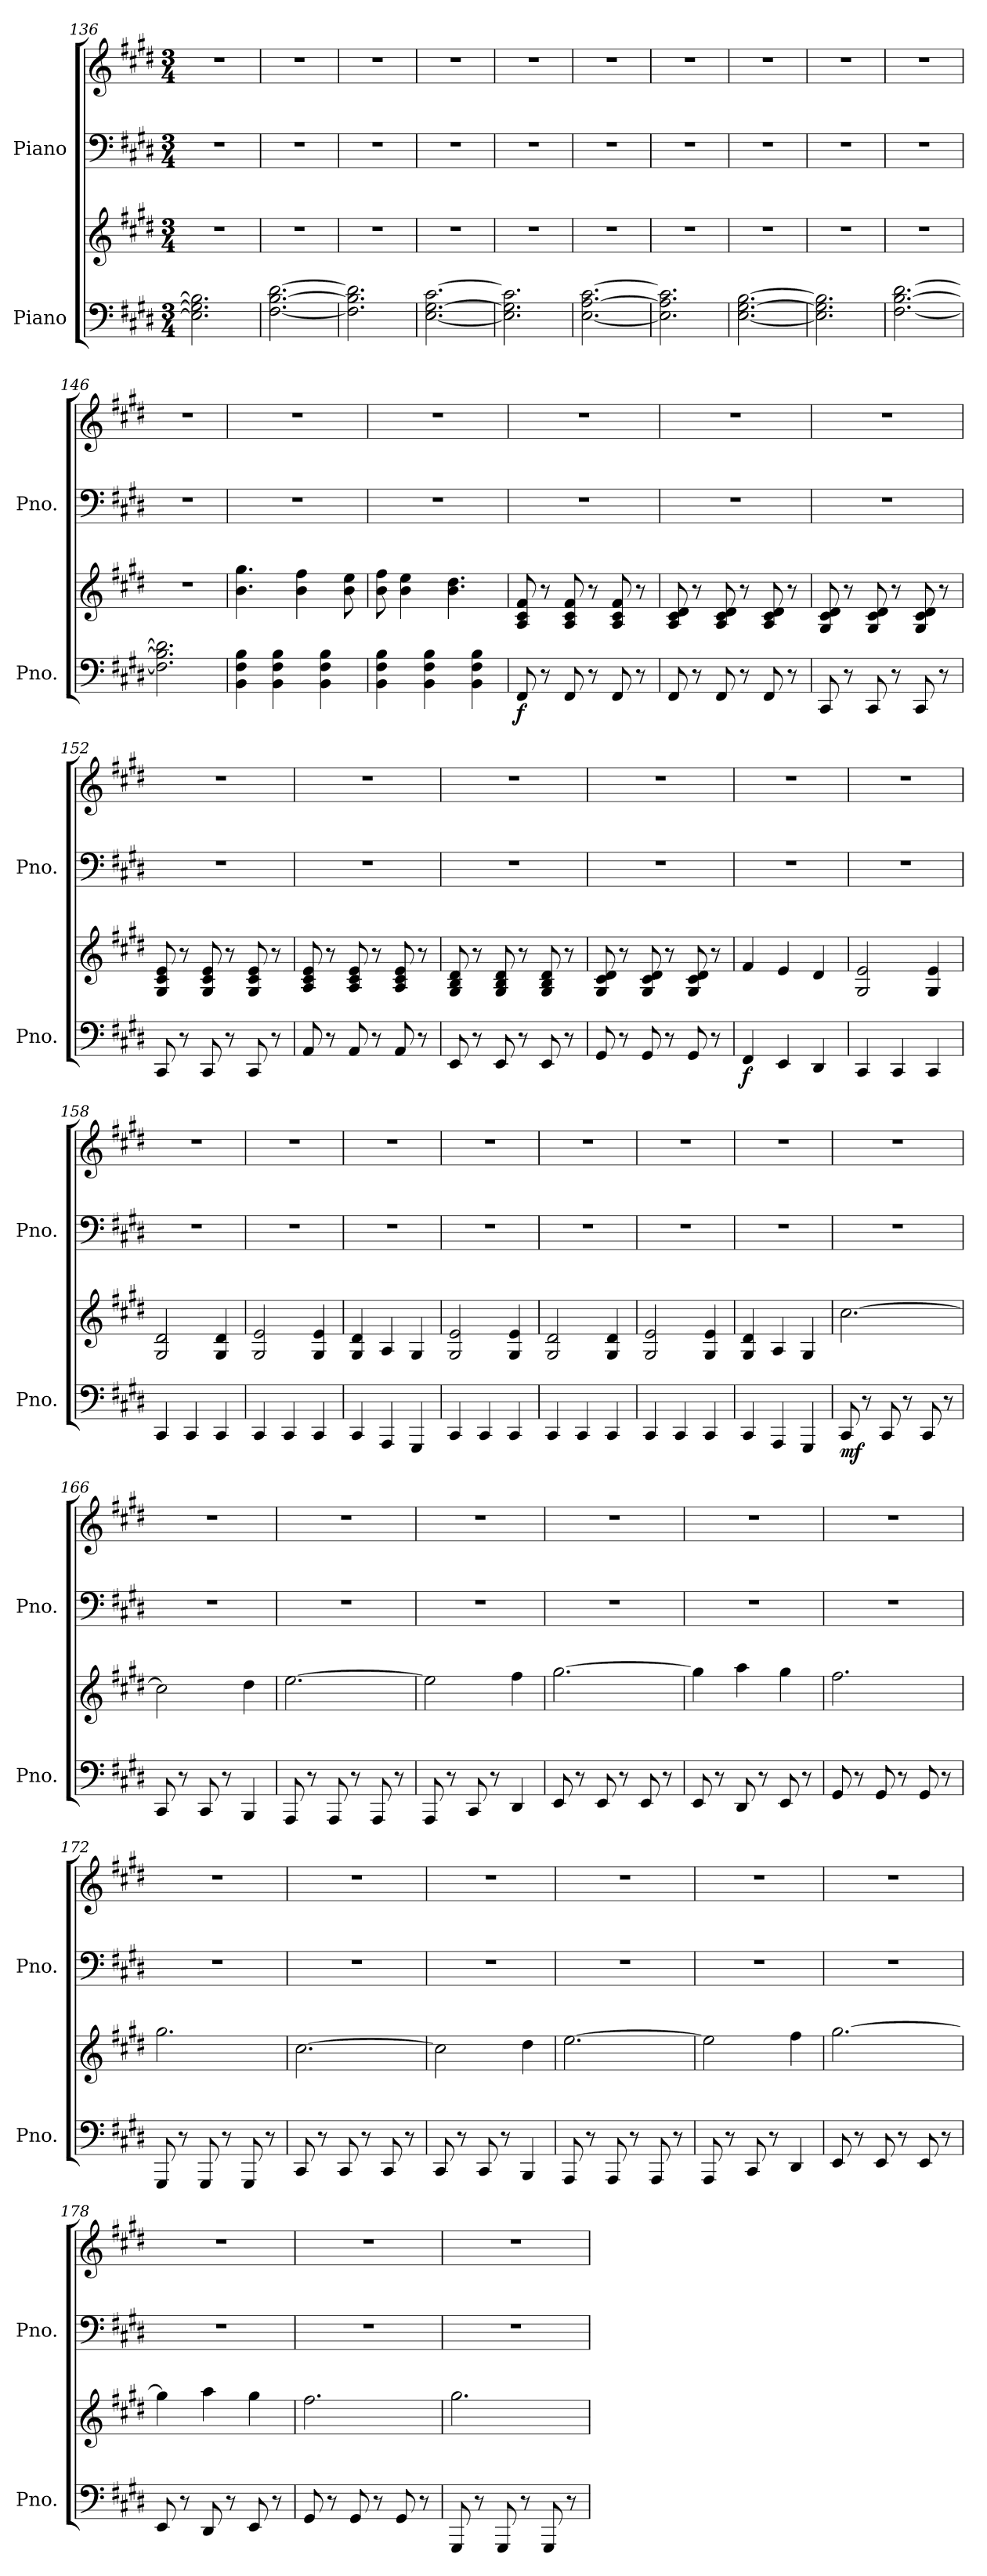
**kern	**kern	**dynam	**kern	**kern
*part2	*part2	*part2	*part1	*part1
*staff4	*staff3	*staff3/4	*staff2	*staff1
*I"Piano	*	*	*I"Piano	*
*I'Pno.	*	*	*I'Pno.	*
*clefF4	*clefG2	*	*clefF4	*clefG2
*k[f#c#g#d#]	*k[f#c#g#d#]	*	*k[f#c#g#d#]	*k[f#c#g#d#]
*M3/4	*M3/4	*	*M3/4	*M3/4
=136	=136	=136	=136	=136
2.E\] 2.G#\] 2.B\]	2.r	.	2.r	2.r
=137	=137	=137	=137	=137
[2.F#\ [2.B\ [2.d#\	2.r	.	2.r	2.r
=138	=138	=138	=138	=138
2.F#\] 2.B\] 2.d#\]	2.r	.	2.r	2.r
=139	=139	=139	=139	=139
[2.E\ [2.G#\ [2.c#\	2.r	.	2.r	2.r
=140	=140	=140	=140	=140
2.E\] 2.G#\] 2.c#\]	2.r	.	2.r	2.r
=141	=141	=141	=141	=141
[2.E\ [2.A\ [2.c#\	2.r	.	2.r	2.r
=142	=142	=142	=142	=142
2.E\] 2.A\] 2.c#\]	2.r	.	2.r	2.r
=143	=143	=143	=143	=143
[2.E\ [2.G#\ [2.B\	2.r	.	2.r	2.r
=144	=144	=144	=144	=144
2.E\] 2.G#\] 2.B\]	2.r	.	2.r	2.r
=145	=145	=145	=145	=145
[2.F#\ [2.B\ [2.d#\	2.r	.	2.r	2.r
=146	=146	=146	=146	=146
2.F#\] 2.B\] 2.d#\]	2.r	.	2.r	2.r
!!LO:LB:g=z
=147	=147	=147	=147	=147
4BB\ 4F#\ 4B\	4.b\ 4.gg#\	.	2.r	2.r
4BB\ 4F#\ 4B\	.	.	.	.
.	4b\ 4ff#\	.	.	.
4BB\ 4F#\ 4B\	.	.	.	.
.	8b\ 8ee\	.	.	.
=148	=148	=148	=148	=148
4BB\ 4F#\ 4B\	8b\ 8ff#\	.	2.r	2.r
.	4b\ 4ee\	.	.	.
4BB\ 4F#\ 4B\	.	.	.	.
.	4.b\ 4.dd#\	.	.	.
4BB\ 4F#\ 4B\	.	.	.	.
=149	=149	=149	=149	=149
!	!	!LO:DY:b=2	!	!
8FF#/	8A/ 8c#/ 8f#/	f	2.r	2.r
8r	8r	.	.	.
8FF#/	8A/ 8c#/ 8f#/	.	.	.
8r	8r	.	.	.
8FF#/	8A/ 8c#/ 8f#/	.	.	.
8r	8r	.	.	.
=150	=150	=150	=150	=150
8FF#/	8A/ 8c#/ 8d#/	.	2.r	2.r
8r	8r	.	.	.
8FF#/	8A/ 8c#/ 8d#/	.	.	.
8r	8r	.	.	.
8FF#/	8A/ 8c#/ 8d#/	.	.	.
8r	8r	.	.	.
=151	=151	=151	=151	=151
8CC#/	8G#/ 8c#/ 8d#/	.	2.r	2.r
8r	8r	.	.	.
8CC#/	8G#/ 8c#/ 8d#/	.	.	.
8r	8r	.	.	.
8CC#/	8G#/ 8c#/ 8d#/	.	.	.
8r	8r	.	.	.
=152	=152	=152	=152	=152
8CC#/	8G#/ 8c#/ 8e/	.	2.r	2.r
8r	8r	.	.	.
8CC#/	8G#/ 8c#/ 8e/	.	.	.
8r	8r	.	.	.
8CC#/	8G#/ 8c#/ 8e/	.	.	.
8r	8r	.	.	.
!!LO:LB:g=z
=153	=153	=153	=153	=153
8AA/	8A/ 8c#/ 8e/	.	2.r	2.r
8r	8r	.	.	.
8AA/	8A/ 8c#/ 8e/	.	.	.
8r	8r	.	.	.
8AA/	8A/ 8c#/ 8e/	.	.	.
8r	8r	.	.	.
=154	=154	=154	=154	=154
8EE/	8G#/ 8B/ 8d#/	.	2.r	2.r
8r	8r	.	.	.
8EE/	8G#/ 8B/ 8d#/	.	.	.
8r	8r	.	.	.
8EE/	8G#/ 8B/ 8d#/	.	.	.
8r	8r	.	.	.
=155	=155	=155	=155	=155
8GG#/	8G#/ 8c#/ 8d#/	.	2.r	2.r
8r	8r	.	.	.
8GG#/	8G#/ 8c#/ 8d#/	.	.	.
8r	8r	.	.	.
8GG#/	8G#/ 8c#/ 8d#/	.	.	.
8r	8r	.	.	.
=156	=156	=156	=156	=156
!	!	!LO:DY:b=2	!	!
4FF#/	4f#/	f	2.r	2.r
4EE/	4e/	.	.	.
4DD#/	4d#/	.	.	.
=157	=157	=157	=157	=157
4CC#/	2G#/ 2e/	.	2.r	2.r
4CC#/	.	.	.	.
4CC#/	4G#/ 4e/	.	.	.
=158	=158	=158	=158	=158
4CC#/	2G#/ 2d#/	.	2.r	2.r
4CC#/	.	.	.	.
4CC#/	4G#/ 4d#/	.	.	.
!!LO:LB:g=z
=159	=159	=159	=159	=159
4CC#/	2G#/ 2e/	.	2.r	2.r
4CC#/	.	.	.	.
4CC#/	4G#/ 4e/	.	.	.
=160	=160	=160	=160	=160
4CC#/	4G#/ 4d#/	.	2.r	2.r
4AAA/	4A/	.	.	.
4GGG#/	4G#/	.	.	.
=161	=161	=161	=161	=161
4CC#/	2G#/ 2e/	.	2.r	2.r
4CC#/	.	.	.	.
4CC#/	4G#/ 4e/	.	.	.
=162	=162	=162	=162	=162
4CC#/	2G#/ 2d#/	.	2.r	2.r
4CC#/	.	.	.	.
4CC#/	4G#/ 4d#/	.	.	.
=163	=163	=163	=163	=163
4CC#/	2G#/ 2e/	.	2.r	2.r
4CC#/	.	.	.	.
4CC#/	4G#/ 4e/	.	.	.
=164	=164	=164	=164	=164
4CC#/	4G#/ 4d#/	.	2.r	2.r
4AAA/	4A/	.	.	.
4GGG#/	4G#/	.	.	.
=165	=165	=165	=165	=165
!	!	!LO:DY:b=2	!	!
8CC#/	[2.cc#\	mf	2.r	2.r
8r	.	.	.	.
8CC#/	.	.	.	.
8r	.	.	.	.
8CC#/	.	.	.	.
8r	.	.	.	.
!!LO:LB:g=z
=166	=166	=166	=166	=166
8CC#/	2cc#\]	.	2.r	2.r
8r	.	.	.	.
8CC#/	.	.	.	.
8r	.	.	.	.
4BBB/	4dd#\	.	.	.
=167	=167	=167	=167	=167
8AAA/	[2.ee\	.	2.r	2.r
8r	.	.	.	.
8AAA/	.	.	.	.
8r	.	.	.	.
8AAA/	.	.	.	.
8r	.	.	.	.
=168	=168	=168	=168	=168
8AAA/	2ee\]	.	2.r	2.r
8r	.	.	.	.
8CC#/	.	.	.	.
8r	.	.	.	.
4DD#/	4ff#\	.	.	.
=169	=169	=169	=169	=169
8EE/	[2.gg#\	.	2.r	2.r
8r	.	.	.	.
8EE/	.	.	.	.
8r	.	.	.	.
8EE/	.	.	.	.
8r	.	.	.	.
=170	=170	=170	=170	=170
8EE/	4gg#\]	.	2.r	2.r
8r	.	.	.	.
8DD#/	4aa\	.	.	.
8r	.	.	.	.
8EE/	4gg#\	.	.	.
8r	.	.	.	.
!!LO:PB:g=z
=171	=171	=171	=171	=171
8GG#/	2.ff#\	.	2.r	2.r
8r	.	.	.	.
8GG#/	.	.	.	.
8r	.	.	.	.
8GG#/	.	.	.	.
8r	.	.	.	.
=172	=172	=172	=172	=172
8GGG#/	2.gg#\	.	2.r	2.r
8r	.	.	.	.
8GGG#/	.	.	.	.
8r	.	.	.	.
8GGG#/	.	.	.	.
8r	.	.	.	.
=173	=173	=173	=173	=173
8CC#/	[2.cc#\	.	2.r	2.r
8r	.	.	.	.
8CC#/	.	.	.	.
8r	.	.	.	.
8CC#/	.	.	.	.
8r	.	.	.	.
=174	=174	=174	=174	=174
8CC#/	2cc#\]	.	2.r	2.r
8r	.	.	.	.
8CC#/	.	.	.	.
8r	.	.	.	.
4BBB/	4dd#\	.	.	.
=175	=175	=175	=175	=175
8AAA/	[2.ee\	.	2.r	2.r
8r	.	.	.	.
8AAA/	.	.	.	.
8r	.	.	.	.
8AAA/	.	.	.	.
8r	.	.	.	.
!!LO:LB:g=z
=176	=176	=176	=176	=176
8AAA/	2ee\]	.	2.r	2.r
8r	.	.	.	.
8CC#/	.	.	.	.
8r	.	.	.	.
4DD#/	4ff#\	.	.	.
=177	=177	=177	=177	=177
8EE/	[2.gg#\	.	2.r	2.r
8r	.	.	.	.
8EE/	.	.	.	.
8r	.	.	.	.
8EE/	.	.	.	.
8r	.	.	.	.
=178	=178	=178	=178	=178
8EE/	4gg#\]	.	2.r	2.r
8r	.	.	.	.
8DD#/	4aa\	.	.	.
8r	.	.	.	.
8EE/	4gg#\	.	.	.
8r	.	.	.	.
=179	=179	=179	=179	=179
8GG#/	2.ff#\	.	2.r	2.r
8r	.	.	.	.
8GG#/	.	.	.	.
8r	.	.	.	.
8GG#/	.	.	.	.
8r	.	.	.	.
=180	=180	=180	=180	=180
8GGG#/	2.gg#\	.	2.r	2.r
8r	.	.	.	.
8GGG#/	.	.	.	.
8r	.	.	.	.
8GGG#/	.	.	.	.
8r	.	.	.	.
=	=	=	=	=
*-	*-	*-	*-	*-
